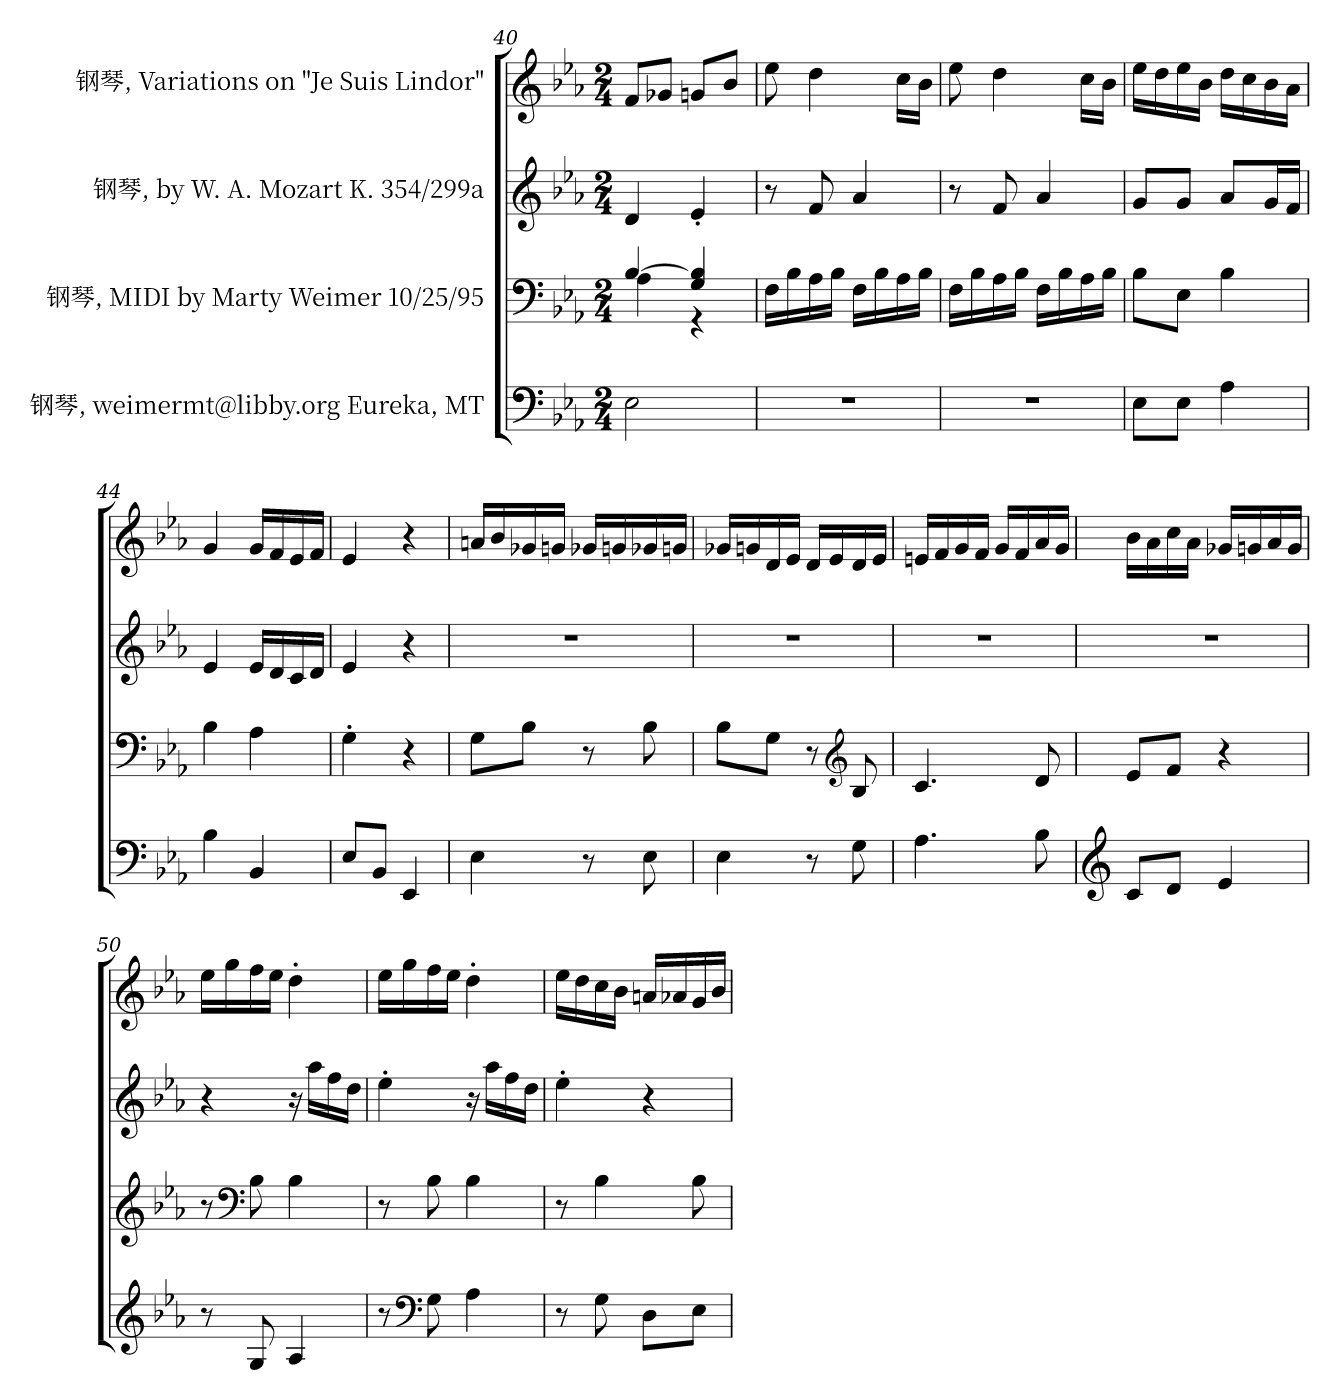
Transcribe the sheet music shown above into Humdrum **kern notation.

**kern	**kern	**kern	**kern
*part4	*part3	*part2	*part1
*staff4	*staff3	*staff2	*staff1
*I"钢琴, weimermt@libby.org  Eureka, MT	*I"钢琴, MIDI by Marty Weimer 10/25/95	*I"钢琴, by W. A. Mozart  K. 354/299a	*I"钢琴, Variations on &quot;Je Suis Lindor&quot;
*clefF4	*clefF4	*clefG2	*clefG2
*k[b-e-a-]	*k[b-e-a-]	*k[b-e-a-]	*k[b-e-a-]
*M2/4	*M2/4	*M2/4	*M2/4
=40	=40	=40	=40
*	*^	*	*
2E-\	[4B-/	4A-\	4d/	8f/L
.	.	.	.	8g-X/J
.	4G/ 4B-/]	4r	4e-'/	8gn/L
.	.	.	.	8b-/J
*	*v	*v	*	*
=41	=41	=41	=41
2r	16F\LL	8r	8ee-\
.	16B-\	.	.
.	16A-\	8f/	4dd\
.	16B-\JJ	.	.
.	16F\LL	4a-/	.
.	16B-\	.	.
.	16A-\	.	16cc\LL
.	16B-\JJ	.	16b-\JJ
=42	=42	=42	=42
2r	16F\LL	8r	8ee-\
.	16B-\	.	.
.	16A-\	8f/	4dd\
.	16B-\JJ	.	.
.	16F\LL	4a-/	.
.	16B-\	.	.
.	16A-\	.	16cc\LL
.	16B-\JJ	.	16b-\JJ
=43	=43	=43	=43
8E-\L	8B-\L	8g/L	16ee-\LL
.	.	.	16dd\
8E-\J	8E-\J	8g/J	16ee-\
.	.	.	16b-\JJ
4A-\	4B-\	8a-/L	16dd\LL
.	.	.	16cc\
.	.	16g/L	16b-\
.	.	16f/JJ	16a-\JJ
=44	=44	=44	=44
4B-\	4B-\	4e-/	4g/
4BB-/	4A-\	16e-/LL	16g/LL
.	.	16d/	16f/
.	.	16c/	16e-/
.	.	16d/JJ	16f/JJ
!!LO:LB:g=z
=45	=45	=45	=45
8E-/L	4G'\	4e-/	4e-/
8BB-/J	.	.	.
4EE-/	4r	4r	4r
=46	=46	=46	=46
4E-\	8G\L	2r	16an/LL
.	.	.	16b-/
.	8B-\J	.	16g-X/
.	.	.	16gn/JJ
8r	8r	.	16g-X/LL
.	.	.	16gn/
8E-\	8B-\	.	16g-X/
.	.	.	16gn/JJ
=47	=47	=47	=47
4E-\	8B-\L	2r	16g-X/LL
.	.	.	16gn/
.	8G\J	.	16d/
.	.	.	16e-/JJ
8r	8r	.	16d/LL
.	.	.	16e-/
*	*clefG2	*	*
8G\	8B-/	.	16d/
.	.	.	16e-/JJ
=48	=48	=48	=48
4.A-\	4.c/	2r	16en/LL
.	.	.	16f/
.	.	.	16g/
.	.	.	16f/JJ
.	.	.	16g/LL
.	.	.	16f/
8B-\	8d/	.	16a-/
.	.	.	16g/JJ
!!LO:PB:g=z
=49	=49	=49	=49
*clefG2	*	*	*
8c/L	8e-/L	2r	16b-\LL
.	.	.	16a-\
8d/J	8f/J	.	16cc\
.	.	.	16a-\JJ
4e-/	4r	.	16g-X/LL
.	.	.	16gn/
.	.	.	16a-/
.	.	.	16g/JJ
=50	=50	=50	=50
8r	8r	4r	16ee-\LL
.	.	.	16gg\
*	*clefF4	*	*
8G/	8B-\	.	16ff\
.	.	.	16ee-\JJ
4A-/	4B-\	16r	4dd'\
.	.	16aa-\LL	.
.	.	16ff\	.
.	.	16dd\JJ	.
=51	=51	=51	=51
8r	8r	4ee-'\	16ee-\LL
.	.	.	16gg\
*clefF4	*	*	*
8G\	8B-\	.	16ff\
.	.	.	16ee-\JJ
4A-\	4B-\	16r	4dd'\
.	.	16aa-\LL	.
.	.	16ff\	.
.	.	16dd\JJ	.
=52	=52	=52	=52
8r	8r	4ee-'\	16ee-\LL
.	.	.	16dd\
8G\	4B-\	.	16cc\
.	.	.	16b-\JJ
8D\L	.	4r	16an/LL
.	.	.	16a-X/
8E-\J	8B-\	.	16g/
.	.	.	16b-/JJ
=	=	=	=
*-	*-	*-	*-
